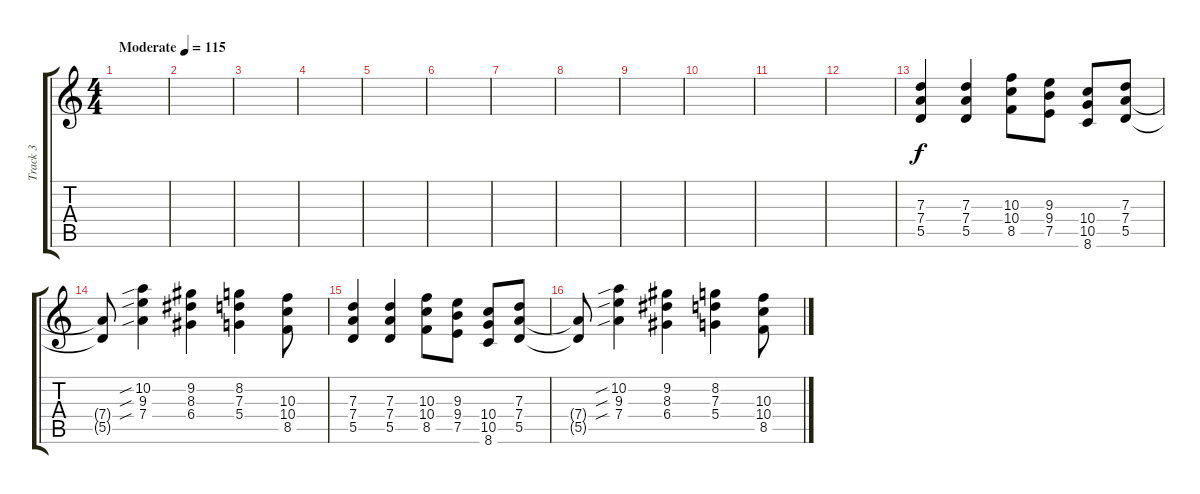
\track ("Track 3" "Track 3") {instrument distortionguitar}
\staff {score tabs}
\tuning (E4 B3 G3 D3 A2 E2) {hide}
\ts (4 4)
\tempo (115 "Moderate")
\clef g2
\ks c
|
|
|
|
|
|
|
|
|
|
|
|
(7.3 7.4 5.5).4 (7.3 7.4 5.5).4 (10.3 10.4 8.5).8 (9.3 9.4 7.5).8 (10.4 10.5 8.6).8 (7.3 7.4 5.5).8 |
(7.4{t} 5.5{t}).8 (10.2{sib} 9.3{sib} 7.4{sib}).4 (9.2 8.3 6.4).4 (8.2 7.3 5.4).4 (10.3 10.4 8.5).8 |
(7.3 7.4 5.5).4 (7.3 7.4 5.5).4 (10.3 10.4 8.5).8 (9.3 9.4 7.5).8 (10.4 10.5 8.6).8 (7.3 7.4 5.5).8 |
(7.4{t} 5.5{t}).8 (10.2{sib} 9.3{sib} 7.4{sib}).4 (9.2 8.3 6.4).4 (8.2 7.3 5.4).4 (10.3 10.4 8.5).8
